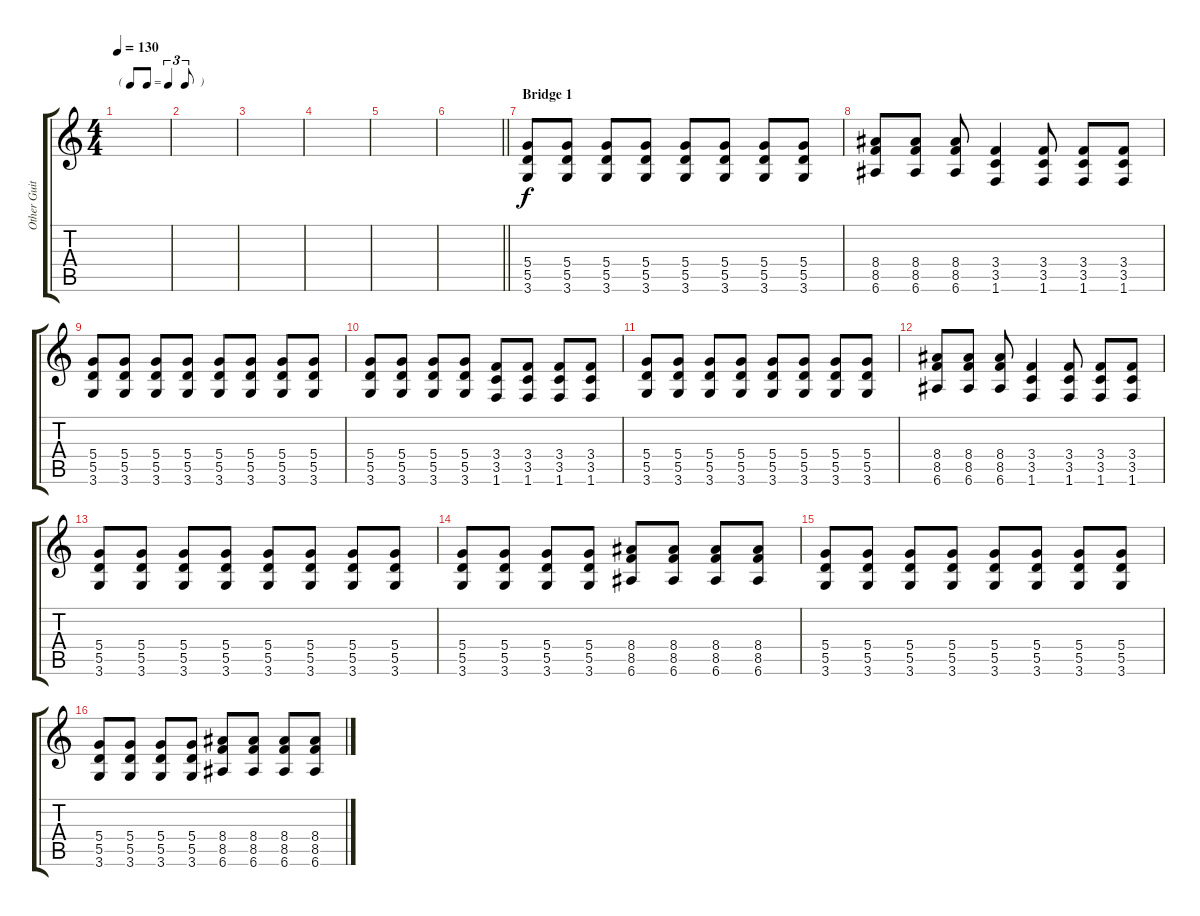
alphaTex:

\track ("Other Guitar" "Other Guit") {instrument overdrivenguitar}
\staff {score tabs}
\tuning (E4 B3 G3 D3 A2 E2) {hide}
\ts (4 4)
\tf triplet8th
\tempo 130
\clef g2
\ks c
|
|
|
|
|
\barLineRight lightlight
|
\section ("" "Bridge 1")
(5.4 5.5 3.6).8{volume 16} (5.4 5.5 3.6).8 (5.4 5.5 3.6).8 (5.4 5.5 3.6).8 (5.4 5.5 3.6).8 (5.4 5.5 3.6).8 (5.4 5.5 3.6).8 (5.4 5.5 3.6).8 |
(8.4 8.5 6.6).8 (8.4 8.5 6.6).8 (8.4 8.5 6.6).8 (3.4 3.5 1.6).4 (3.4 3.5 1.6).8 (3.4 3.5 1.6).8 (3.4 3.5 1.6).8 |
(5.4 5.5 3.6).8 (5.4 5.5 3.6).8 (5.4 5.5 3.6).8 (5.4 5.5 3.6).8 (5.4 5.5 3.6).8 (5.4 5.5 3.6).8 (5.4 5.5 3.6).8 (5.4 5.5 3.6).8 |
(5.4 5.5 3.6).8 (5.4 5.5 3.6).8 (5.4 5.5 3.6).8 (5.4 5.5 3.6).8 (3.4 3.5 1.6).8 (3.4 3.5 1.6).8 (3.4 3.5 1.6).8 (3.4 3.5 1.6).8 |
(5.4 5.5 3.6).8{volume 16} (5.4 5.5 3.6).8 (5.4 5.5 3.6).8 (5.4 5.5 3.6).8 (5.4 5.5 3.6).8 (5.4 5.5 3.6).8 (5.4 5.5 3.6).8 (5.4 5.5 3.6).8 |
(8.4 8.5 6.6).8 (8.4 8.5 6.6).8 (8.4 8.5 6.6).8 (3.4 3.5 1.6).4 (3.4 3.5 1.6).8 (3.4 3.5 1.6).8 (3.4 3.5 1.6).8 |
(5.4 5.5 3.6).8 (5.4 5.5 3.6).8 (5.4 5.5 3.6).8 (5.4 5.5 3.6).8 (5.4 5.5 3.6).8 (5.4 5.5 3.6).8 (5.4 5.5 3.6).8 (5.4 5.5 3.6).8 |
(5.4 5.5 3.6).8 (5.4 5.5 3.6).8 (5.4 5.5 3.6).8 (5.4 5.5 3.6).8 (8.4 8.5 6.6).8 (8.4 8.5 6.6).8 (8.4 8.5 6.6).8 (8.4 8.5 6.6).8 |
(5.4 5.5 3.6).8{volume 11} (5.4 5.5 3.6).8 (5.4 5.5 3.6).8 (5.4 5.5 3.6).8 (5.4 5.5 3.6).8 (5.4 5.5 3.6).8 (5.4 5.5 3.6).8 (5.4 5.5 3.6).8 |
(5.4 5.5 3.6).8 (5.4 5.5 3.6).8 (5.4 5.5 3.6).8 (5.4 5.5 3.6).8 (8.4 8.5 6.6).8 (8.4 8.5 6.6).8 (8.4 8.5 6.6).8 (8.4 8.5 6.6).8
